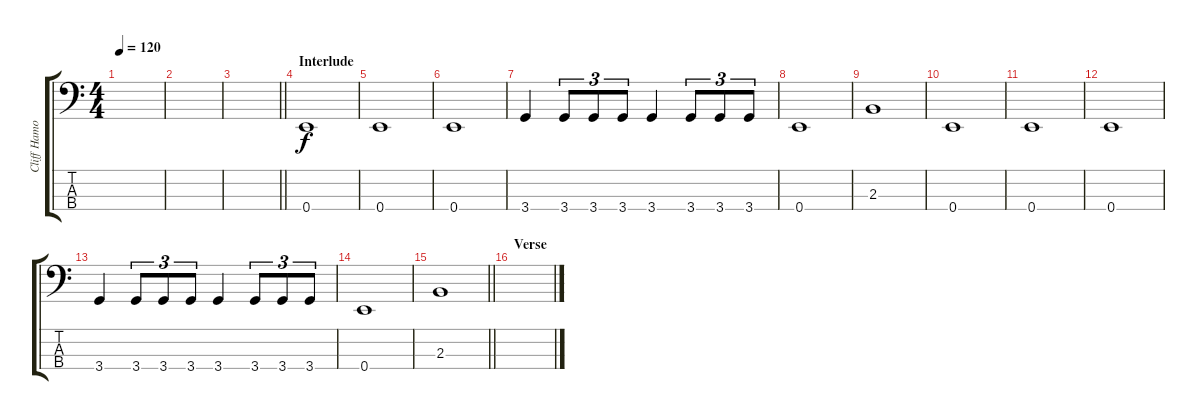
\track ("Cliff Hamony" "Cliff Hamo") {instrument electricbassfinger}
\staff {score tabs}
\tuning (G2 D2 A1 E1) {hide}
\ts (4 4)
\tempo 120
\clef f4
\ks c
|
|
\barLineRight lightlight
|
\section ("" "Interlude")
0.4.1 |
0.4.1 |
0.4.1 |
3.4.4 3.4.8{tu (3 2)} 3.4.8{tu (3 2)} 3.4.8{tu (3 2)} 3.4.4 3.4.8{tu (3 2)} 3.4.8{tu (3 2)} 3.4.8{tu (3 2)} |
0.4.1 |
2.3.1 |
0.4.1 |
0.4.1 |
0.4.1 |
3.4.4 3.4.8{tu (3 2)} 3.4.8{tu (3 2)} 3.4.8{tu (3 2)} 3.4.4 3.4.8{tu (3 2)} 3.4.8{tu (3 2)} 3.4.8{tu (3 2)} |
0.4.1 |
\barLineRight lightlight
2.3.1 |
\section ("" "Verse")
